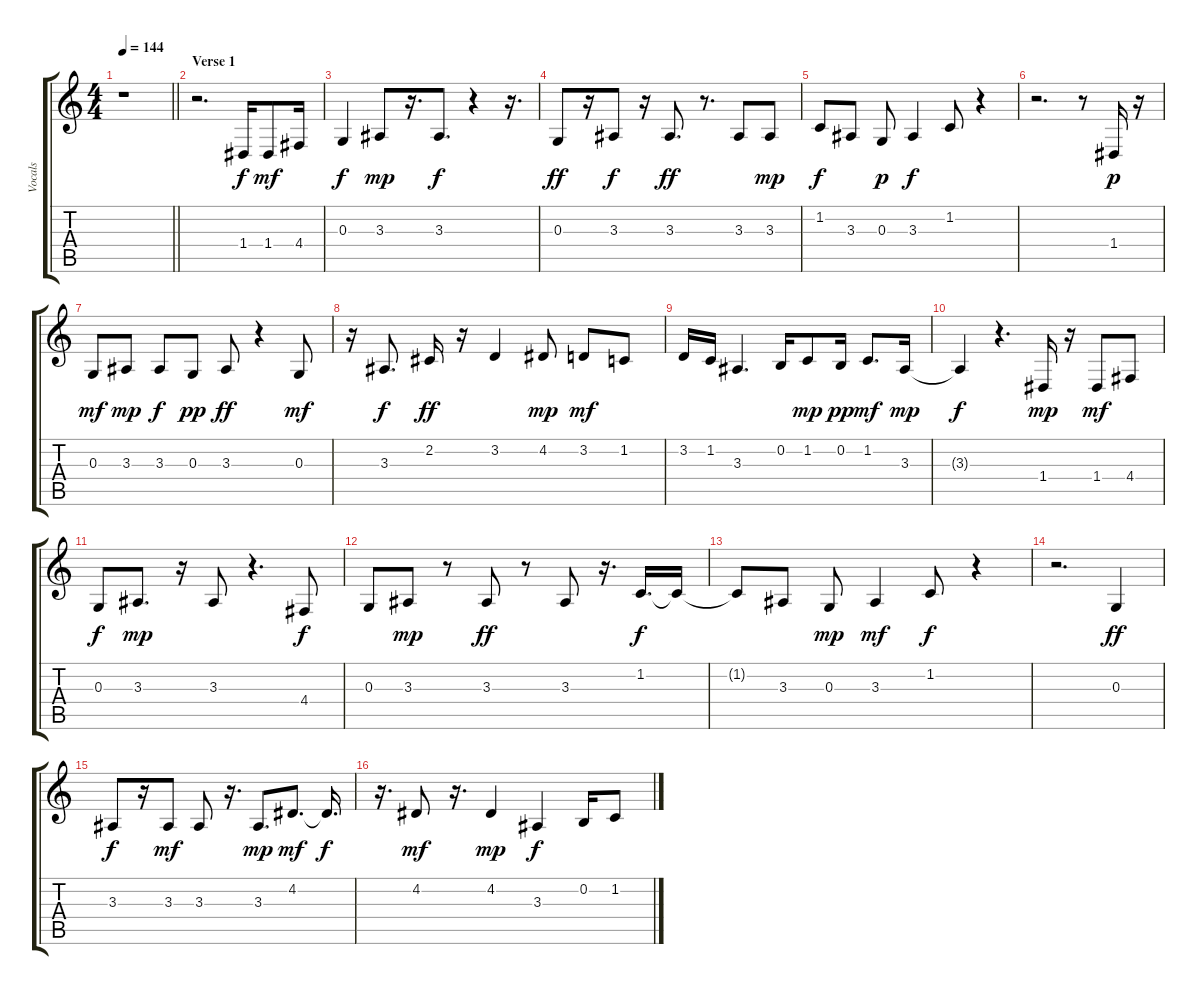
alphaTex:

\track ("Vocals" "Vocals") {instrument tenorsax}
\staff {score tabs}
\tuning (E4 B3 G3 D3 A2 E2) {hide}
\ts (4 4)
\tempo 144
\clef g2
\barLineRight lightlight
\ks c
r.1{dy f} |
\section ("" "Verse 1")
r.2{d} 1.4.16 1.4.8{dy mf} 4.4.16 |
0.3.4{dy f} 3.3.8{dy mp} r.16{d} 3.3.8{d dy f} r.4 r.16{d} |
0.3.8{dy ff} r.16 3.3.8{dy f} r.16 3.3.8{d dy ff} r.8{d} 3.3.8 3.3.8{dy mp} |
1.2.8{dy f} 3.3.8 0.3.8{dy p} 3.3.4{dy f} 1.2.8 r.4 |
r.2{d} r.8 1.4.16{dy p} r.16 |
0.3.8{dy mf} 3.3.8{dy mp} 3.3.8{dy f} 0.3.8{dy pp} 3.3.8{dy ff} r.4 0.3.8{dy mf} |
r.16 3.3.8{d dy f} 2.2.16{dy ff} r.16 3.2.4 4.2.8{dy mp} 3.2.8{dy mf} 1.2.8 |
3.2.16 1.2.16 3.3.4{d} 0.2.16 1.2.8{dy mp} 0.2.16{dy pp} 1.2.8{d dy mf} 3.3.16{dy mp} |
3.3{t}.4{dy f} r.4{d} 1.4.16{dy mp} r.16 1.4.8{dy mf} 4.4.8 |
0.3.8{dy f} 3.3.8{d dy mp} r.16 3.3.8 r.4{d} 4.4.8{dy f} |
0.3.8 3.3.8{dy mp} r.8 3.3.8{dy ff} r.8 3.3.8 r.16{d} 1.2.16{d dy f} 1.2{t}.16 |
1.2{t}.8 3.3.8 0.3.8{dy mp} 3.3.4{dy mf} 1.2.8{dy f} r.4 |
r.2{d} 0.3.4{dy ff} |
3.3.8{dy f} r.16 3.3.8{dy mf} 3.3.8 r.16{d} 3.3.8{d dy mp} 4.2.8{d dy mf} 4.2{t}.16{d dy f} |
r.16{d} 4.2.8{dy mf} r.16{d} 4.2.4{dy mp} 3.3.4{dy f} 0.2.16 1.2.8
